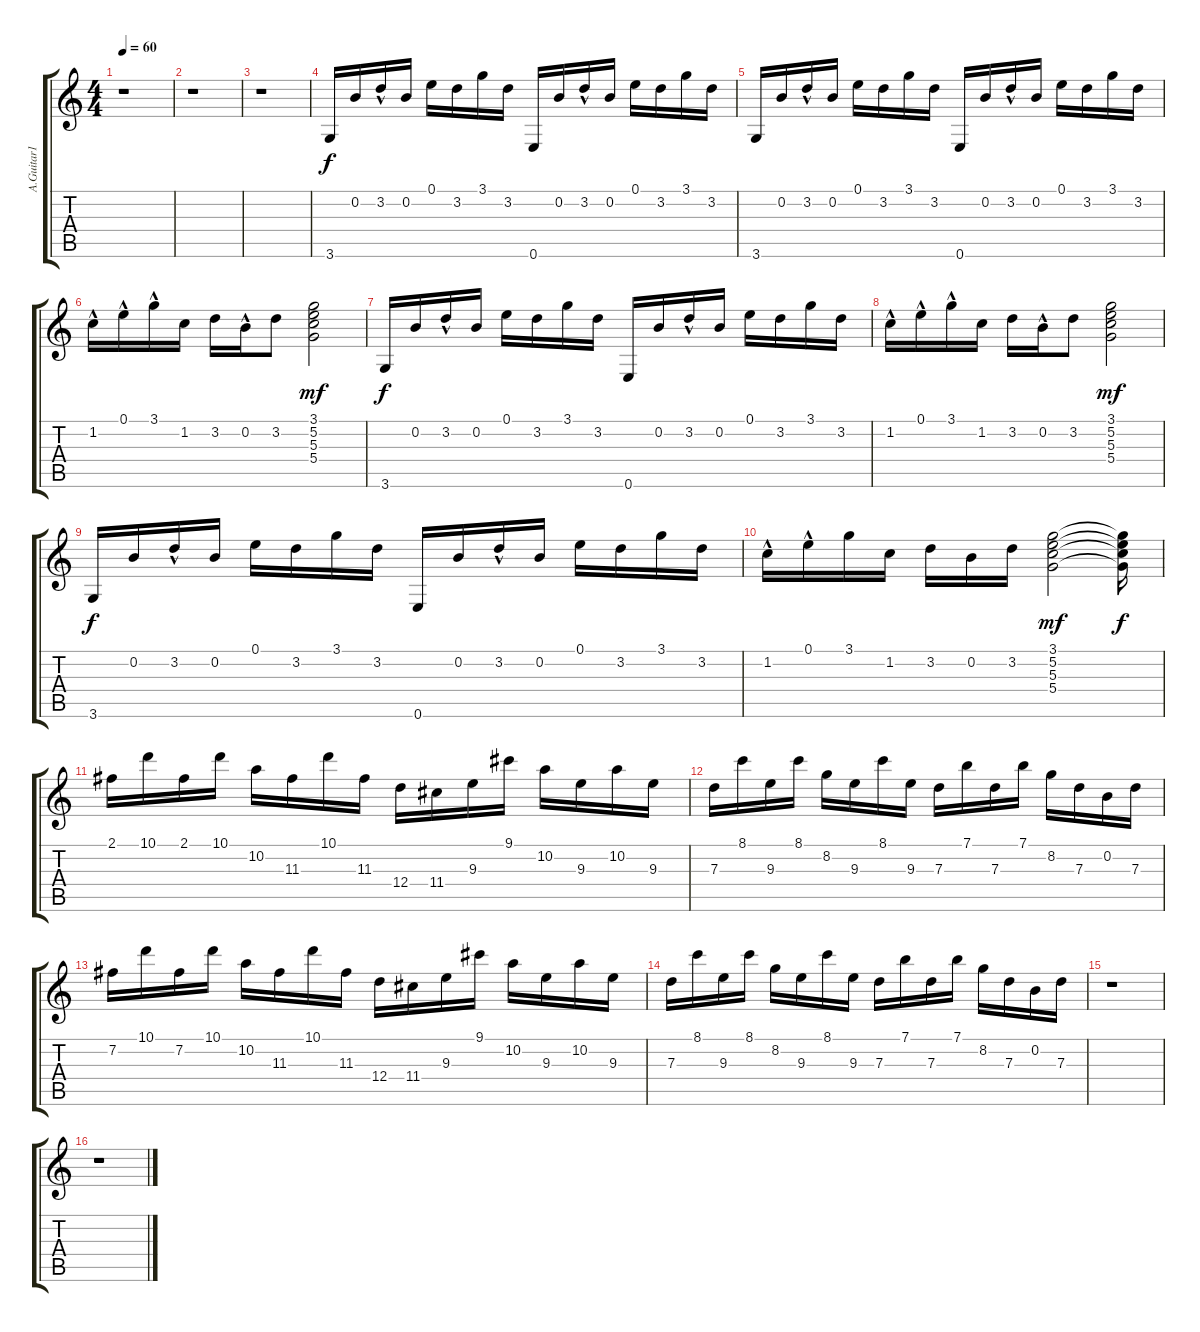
\track ("A.Guitar1" "A.Guitar1") {instrument acousticguitarsteel}
\staff {score tabs}
\tuning (E4 B3 G3 D3 A2 E2) {hide}
\ts (4 4)
\tempo 60
\clef g2
\ks c
r.1{dy f} |
r.1 |
r.1 |
3.6.16 0.2.16 3.2{hac}.16 0.2.16 0.1.16 3.2.16 3.1.16 3.2.16 0.6.16 0.2.16 3.2{hac}.16 0.2.16 0.1.16 3.2.16 3.1.16 3.2.16 |
3.6.16 0.2.16 3.2{hac}.16 0.2.16 0.1.16 3.2.16 3.1.16 3.2.16 0.6.16 0.2.16 3.2{hac}.16 0.2.16 0.1.16 3.2.16 3.1.16 3.2.16 |
1.2{hac}.16 0.1{hac}.16 3.1{hac}.16 1.2.16 3.2.16 0.2{hac}.16 3.2.8 (3.1 5.2 5.3 5.4).2{dy mf} |
3.6.16{dy f} 0.2.16 3.2{hac}.16 0.2.16 0.1.16 3.2.16 3.1.16 3.2.16 0.6.16 0.2.16 3.2{hac}.16 0.2.16 0.1.16 3.2.16 3.1.16 3.2.16 |
1.2{hac}.16 0.1{hac}.16 3.1{hac}.16 1.2.16 3.2.16 0.2{hac}.16 3.2.8 (3.1 5.2 5.3 5.4).2{dy mf} |
3.6.16{dy f} 0.2.16 3.2{hac}.16 0.2.16 0.1.16 3.2.16 3.1.16 3.2.16 0.6.16 0.2.16 3.2{hac}.16 0.2.16 0.1.16 3.2.16 3.1.16 3.2.16 |
1.2{hac}.16 0.1{hac}.16 3.1.16 1.2.16 3.2.16 0.2.16 3.2.16 (3.1 5.2 5.3 5.4).2{dy mf} (3.1{t} 5.2{t} 5.3{t} 5.4{t}).16{dy f} |
2.1.16 10.1.16 2.1.16 10.1.16 10.2.16 11.3.16 10.1.16 11.3.16 12.4.16 11.4.16 9.3.16 9.1.16 10.2.16 9.3.16 10.2.16 9.3.16 |
7.3.16 8.1.16 9.3.16 8.1.16 8.2.16 9.3.16 8.1.16 9.3.16 7.3.16 7.1.16 7.3.16 7.1.16 8.2.16 7.3.16 0.2.16 7.3.16 |
7.2.16 10.1.16 7.2.16 10.1.16 10.2.16 11.3.16 10.1.16 11.3.16 12.4.16 11.4.16 9.3.16 9.1.16 10.2.16 9.3.16 10.2.16 9.3.16 |
7.3.16 8.1.16 9.3.16 8.1.16 8.2.16 9.3.16 8.1.16 9.3.16 7.3.16 7.1.16 7.3.16 7.1.16 8.2.16 7.3.16 0.2.16 7.3.16 |
r.1 |
r.1
